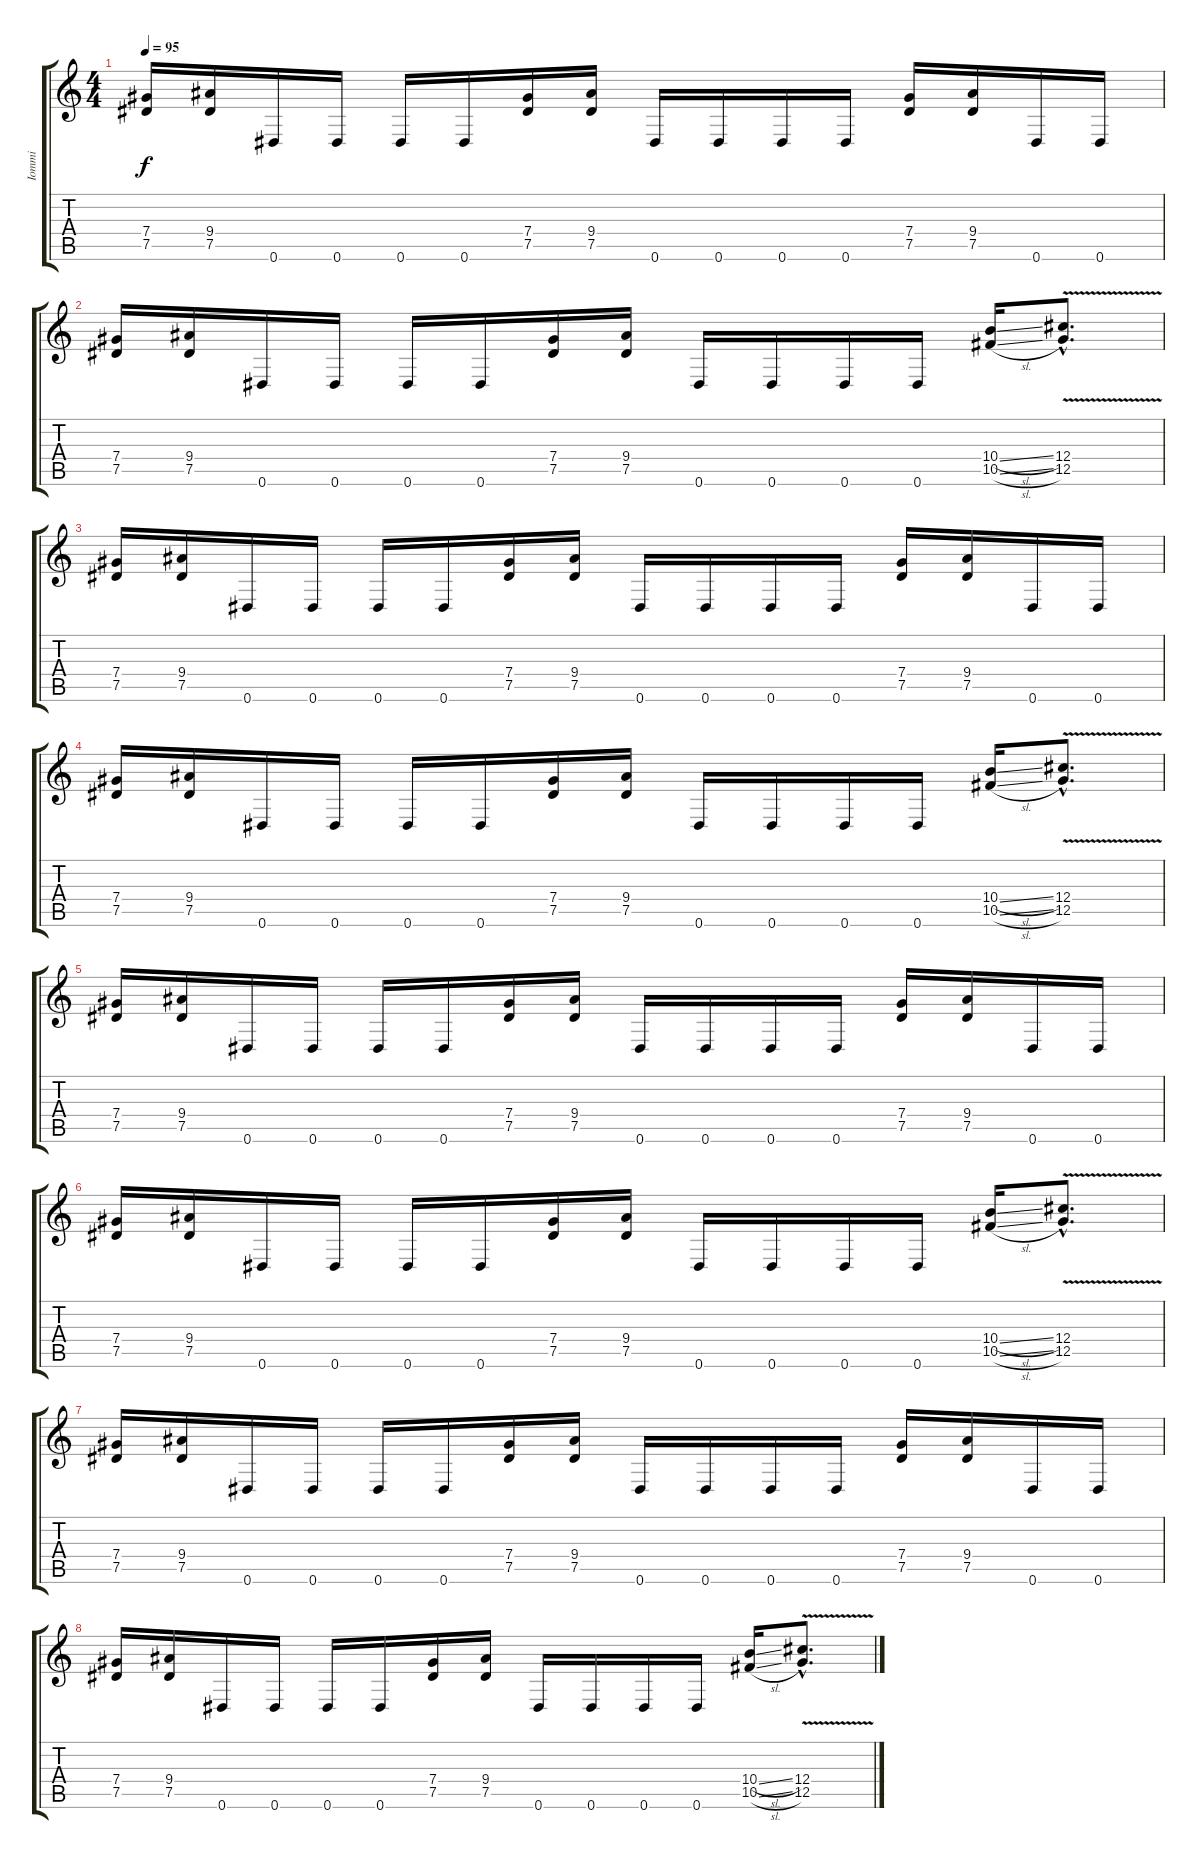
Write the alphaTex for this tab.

\track ("Iommi" "Iommi") {instrument distortionguitar}
\staff {score tabs}
\tuning (Eb4 Bb3 Gb3 Db3 Ab2 Eb2) {hide}
\ts (4 4)
\tempo 95
\clef g2
\ks c
(7.4 7.5).16{dy f} (9.4 7.5).16 0.6.16 0.6.16 0.6.16 0.6.16 (7.4 7.5).16 (9.4 7.5).16 0.6.16 0.6.16 0.6.16 0.6.16 (7.4 7.5).16 (9.4 7.5).16 0.6.16 0.6.16 |
(7.4 7.5).16 (9.4 7.5).16 0.6.16 0.6.16 0.6.16 0.6.16 (7.4 7.5).16 (9.4 7.5).16 0.6.16 0.6.16 0.6.16 0.6.16 (10.4{sl} 10.5{sl}).16 (12.4{v hac} 12.5{v hac}).8{d} |
(7.4 7.5).16 (9.4 7.5).16 0.6.16 0.6.16 0.6.16 0.6.16 (7.4 7.5).16 (9.4 7.5).16 0.6.16 0.6.16 0.6.16 0.6.16 (7.4 7.5).16 (9.4 7.5).16 0.6.16 0.6.16 |
(7.4 7.5).16 (9.4 7.5).16 0.6.16 0.6.16 0.6.16 0.6.16 (7.4 7.5).16 (9.4 7.5).16 0.6.16 0.6.16 0.6.16 0.6.16 (10.4{sl} 10.5{sl}).16 (12.4{v hac} 12.5{v hac}).8{d} |
(7.4 7.5).16 (9.4 7.5).16 0.6.16 0.6.16 0.6.16 0.6.16 (7.4 7.5).16 (9.4 7.5).16 0.6.16 0.6.16 0.6.16 0.6.16 (7.4 7.5).16 (9.4 7.5).16 0.6.16 0.6.16 |
(7.4 7.5).16 (9.4 7.5).16 0.6.16 0.6.16 0.6.16 0.6.16 (7.4 7.5).16 (9.4 7.5).16 0.6.16 0.6.16 0.6.16 0.6.16 (10.4{sl} 10.5{sl}).16 (12.4{v hac} 12.5{v hac}).8{d} |
(7.4 7.5).16 (9.4 7.5).16 0.6.16 0.6.16 0.6.16 0.6.16 (7.4 7.5).16 (9.4 7.5).16 0.6.16 0.6.16 0.6.16 0.6.16 (7.4 7.5).16 (9.4 7.5).16 0.6.16 0.6.16 |
(7.4 7.5).16 (9.4 7.5).16 0.6.16 0.6.16 0.6.16 0.6.16 (7.4 7.5).16 (9.4 7.5).16 0.6.16 0.6.16 0.6.16 0.6.16 (10.4{sl} 10.5{sl}).16 (12.4{v hac} 12.5{v hac}).8{d}
